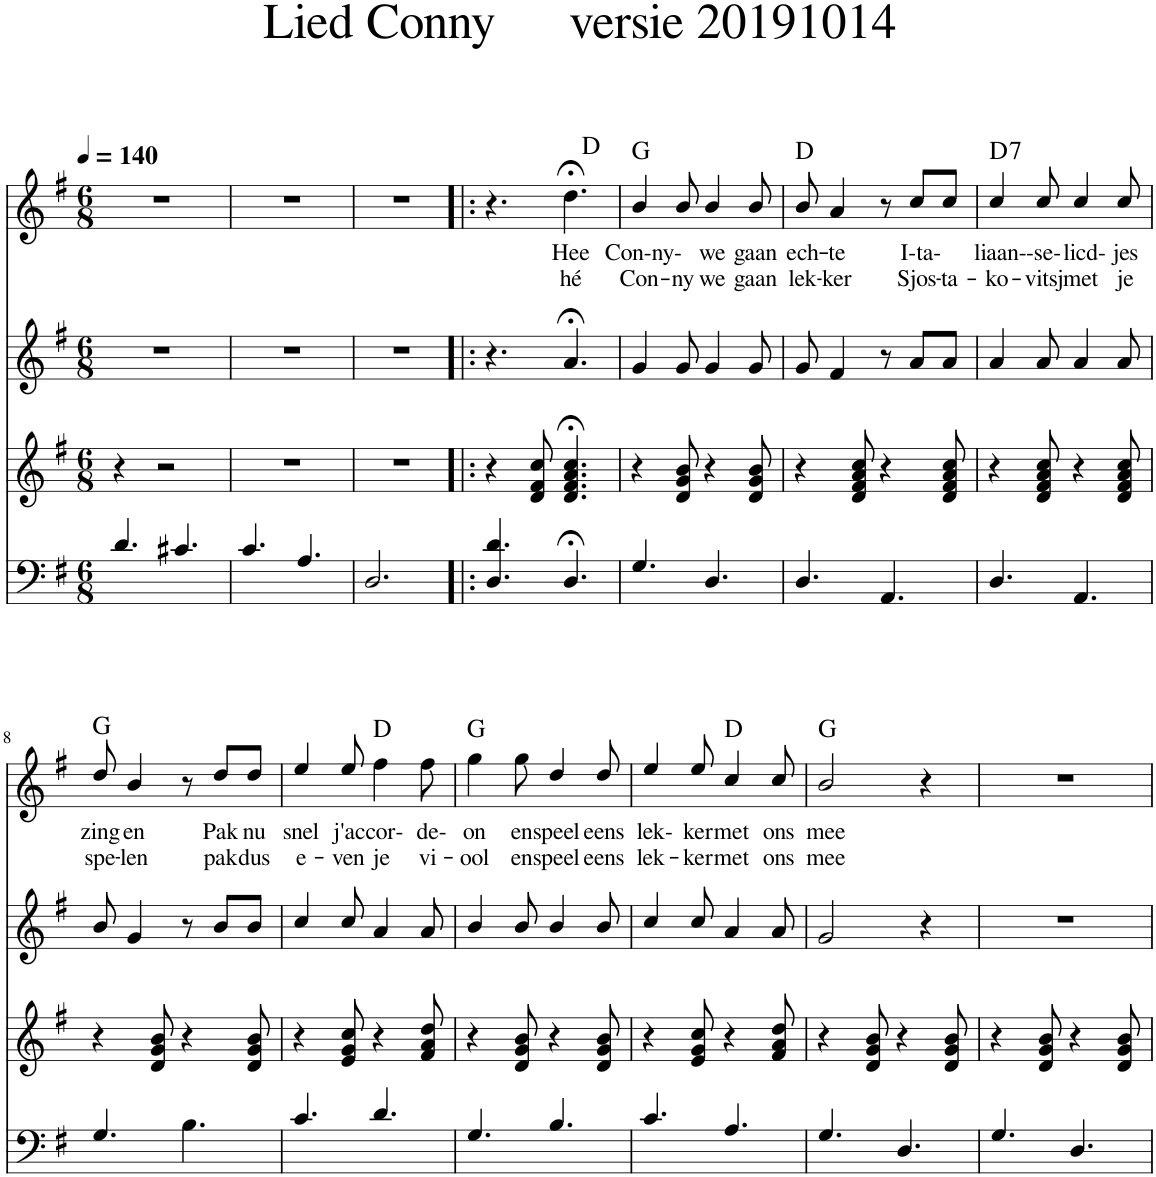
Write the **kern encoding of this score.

**kern	**kern	**kern	**kern	**text	**text	**harte
*part4	*part3	*part2	*part1	*part1	*part1	*part1
*staff4	*staff3	*staff2	*staff1	*staff1	*staff1	*
*I"Piano	*I"Piano	*I"Piano	*I"Piano	*	*	*
*I'Pno	*I'Pno	*I'Pno	*I'Pno	*	*	*
*clefF4	*clefG2	*clefG2	*clefG2	*	*	*
*k[f#]	*k[f#]	*k[f#]	*k[f#]	*	*	*
*M6/8	*M6/8	*M6/8	*M6/8	*	*	*
*MM140	*MM140	*MM140	*MM140	*	*	*
=1	=1	=1	=1	=1	=1	=1
4.d/	4r	2.r	2.r	.	.	.
.	2r	.	.	.	.	.
4.c#X/	.	.	.	.	.	.
=2	=2	=2	=2	=2	=2	=2
4.c/	2.r	2.r	2.r	.	.	.
4.A/	.	.	.	.	.	.
=3	=3	=3	=3	=3	=3	=3
2.D/	2.r	2.r	2.r	.	.	.
=4!|:	=4!|:	=4!|:	=4!|:	=4!|:	=4!|:	=4!|:
*	*	*	*^	*	*	*
4.D/ 4.d/	4r	4.r	4.r	2ryy	.	.	.
.	8d/ 8f#/ 8cc/	.	.	.	.	.	.
!	!	!	!	!	!LO:LY:b	!LO:LY:b	!
4.D;</	4.d/;< 4.f#/;< 4.a/;< 4.cc/;<	4.a;</	4.dd;<\	.	Hee	hé	.
.	.	.	.	4ryy	.	.	D:maj
=5	=5	=5	=5	=5	=5	=5	=5
!	!	!	!	!	!LO:LY:b	!LO:LY:b	!
*	*	*	*v	*v	*	*	*
4.G/	4r	4g/	4b/	Con-ny-	Con-	G:maj
!	!	!	!	!	!LO:LY:b	!
.	8d/ 8g/ 8b/	8g/	8b/	.	-ny	.
!	!	!	!	!LO:LY:b	!LO:LY:b	!
4.D/	4r	4g/	4b/	we	we	.
!	!	!	!	!LO:LY:b	!LO:LY:b	!
.	8d/ 8g/ 8b/	8g/	8b/	gaan	gaan	.
=6	=6	=6	=6	=6	=6	=6
!	!	!	!	!LO:LY:b	!LO:LY:b	!
4.D/	4r	8g/	8b/	ech-	lek-	D:maj
!	!	!	!	!LO:LY:b	!LO:LY:b	!
.	.	4f#/	4a/	-te	-ker	.
.	8d/ 8f#/ 8a/ 8cc/	.	.	.	.	.
4.AA/	4r	8r	8r	.	.	.
!	!	!	!	!LO:LY:b	!LO:LY:b	!
.	.	8a/L	8cc/L	I-ta-	Sjos-	.
!	!	!	!	!	!LO:LY:b	!
.	8d/ 8f#/ 8a/ 8cc/	8a/J	8cc/J	.	-ta-	.
=7	=7	=7	=7	=7	=7	=7
!	!	!	!	!LO:LY:b	!LO:LY:b	!LO:H:kt=7
4.D/	4r	4a/	4cc/	liaan-	-ko-	D:7
!	!	!	!	!LO:LY:b	!LO:LY:b	!
.	8d/ 8f#/ 8a/ 8cc/	8a/	8cc/	-se-	-vitsj	.
!	!	!	!	!LO:LY:b	!LO:LY:b	!
4.AA/	4r	4a/	4cc/	licd-	met	.
!	!	!	!	!LO:LY:b	!LO:LY:b	!
.	8d/ 8f#/ 8a/ 8cc/	8a/	8cc/	jes	je	.
!!LO:LB:g=z
=8	=8	=8	=8	=8	=8	=8
!	!	!	!	!LO:LY:b	!LO:LY:b	!
4.G/	4r	8b/	8dd/	zing	spe-	G:maj
!	!	!	!	!LO:LY:b	!LO:LY:b	!
.	.	4g/	4b/	en	-len	.
.	8d/ 8g/ 8b/	.	.	.	.	.
4.B\	4r	8r	8r	.	.	.
!	!	!	!	!LO:LY:b	!LO:LY:b	!
.	.	8b/L	8dd/L	Pak	pak	.
!	!	!	!	!LO:LY:b	!LO:LY:b	!
.	8d/ 8g/ 8b/	8b/J	8dd/J	nu	dus	.
=9	=9	=9	=9	=9	=9	=9
!	!	!	!	!LO:LY:b	!LO:LY:b	!
4.c/	4r	4cc/	4ee/	snel	e-	.
!	!	!	!	!LO:LY:b	!LO:LY:b	!
.	8e/ 8g/ 8cc/	8cc/	8ee/	j'ac	-ven	.
!	!	!	!	!LO:LY:b	!LO:LY:b	!
4.d/	4r	4a/	4ff#\	cor-	je	D:maj
!	!	!	!	!LO:LY:b	!LO:LY:b	!
.	8f#/ 8a/ 8dd/	8a/	8ff#\	de-	vi-	.
=10	=10	=10	=10	=10	=10	=10
!	!	!	!	!LO:LY:b	!LO:LY:b	!
4.G/	4r	4b/	4gg\	on	-ool	G:maj
!	!	!	!	!LO:LY:b	!LO:LY:b	!
.	8d/ 8g/ 8b/	8b/	8gg\	en	en	.
!	!	!	!	!LO:LY:b	!LO:LY:b	!
4.B/	4r	4b/	4dd/	speel	speel	.
!	!	!	!	!LO:LY:b	!LO:LY:b	!
.	8d/ 8g/ 8b/	8b/	8dd/	eens	eens	.
=11	=11	=11	=11	=11	=11	=11
!	!	!	!	!LO:LY:b	!LO:LY:b	!
4.c/	4r	4cc/	4ee/	lek-	lek-	.
!	!	!	!	!LO:LY:b	!LO:LY:b	!
.	8e/ 8g/ 8cc/	8cc/	8ee/	ker	-ker	.
!	!	!	!	!LO:LY:b	!LO:LY:b	!
4.A/	4r	4a/	4cc/	met	met	D:maj
!	!	!	!	!LO:LY:b	!LO:LY:b	!
.	8f#/ 8a/ 8dd/	8a/	8cc/	ons	ons	.
=12	=12	=12	=12	=12	=12	=12
!	!	!	!	!LO:LY:b	!LO:LY:b	!
4.G/	4r	2g/	2b/	mee	mee	G:maj
.	8d/ 8g/ 8b/	.	.	.	.	.
4.D/	4r	.	.	.	.	.
.	.	4r	4r	.	.	.
.	8d/ 8g/ 8b/	.	.	.	.	.
=13	=13	=13	=13	=13	=13	=13
4.G/	4r	2.r	2.r	.	.	.
.	8d/ 8g/ 8b/	.	.	.	.	.
4.D/	4r	.	.	.	.	.
.	8d/ 8g/ 8b/	.	.	.	.	.
=	=	=	=	=	=	=
*-	*-	*-	*-	*-	*-	*-
